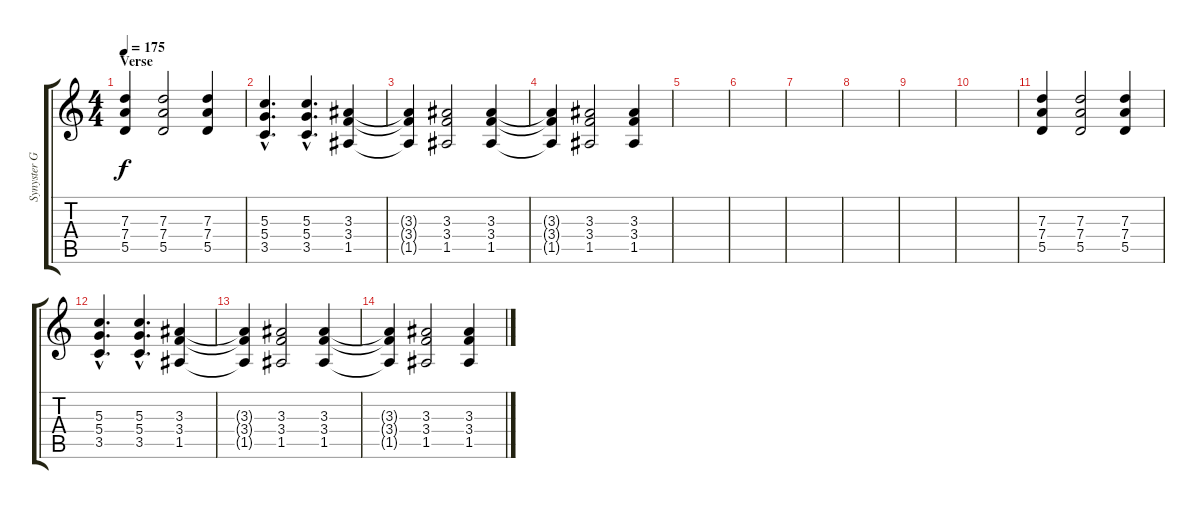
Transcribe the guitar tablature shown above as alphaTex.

\track ("Synyster Gates II" "Synyster G") {instrument distortionguitar}
\staff {score tabs}
\tuning (E4 B3 G3 D3 A2 D2) {hide}
\ts (4 4)
\section ("" "Verse")
\tempo 175
\clef g2
\ks c
(7.3 7.4 5.5).4{dy f} (7.3 7.4 5.5).2 (7.3 7.4 5.5).4 |
(5.3{hac} 5.4{hac} 3.5{hac}).4{d} (5.3{hac} 5.4{hac} 3.5{hac}).4{d} (3.3 3.4 1.5).4 |
(3.3{t} 3.4{t} 1.5{t}).4 (3.3 3.4 1.5).2 (3.3 3.4 1.5).4 |
(3.3{t} 3.4{t} 1.5{t}).4 (3.3 3.4 1.5).2 (3.3 3.4 1.5).4 |
|
|
|
|
|
|
(7.3 7.4 5.5).4 (7.3 7.4 5.5).2 (7.3 7.4 5.5).4 |
(5.3{hac} 5.4{hac} 3.5{hac}).4{d} (5.3{hac} 5.4{hac} 3.5{hac}).4{d} (3.3 3.4 1.5).4 |
(3.3{t} 3.4{t} 1.5{t}).4 (3.3 3.4 1.5).2 (3.3 3.4 1.5).4 |
(3.3{t} 3.4{t} 1.5{t}).4 (3.3 3.4 1.5).2 (3.3 3.4 1.5).4
